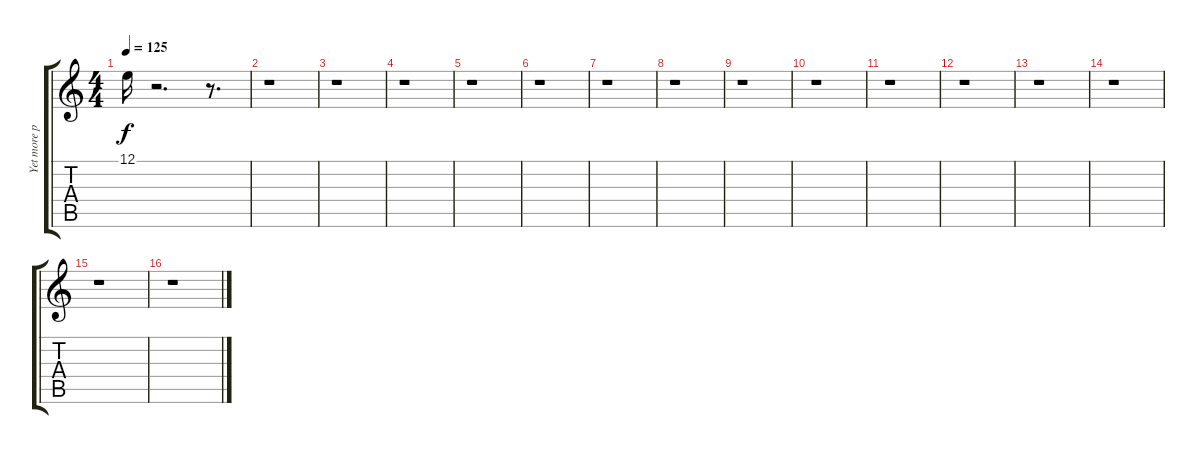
\track ("Yet more piano" "Yet more p") {instrument acousticgrandpiano}
\staff {score tabs}
\tuning (E4 B3 G3 D3 A2 E2) {hide}
\ts (4 4)
\tempo 125
\clef g2
\ks c
12.1{t}.16{dy f} r.2{d} r.8{d} |
r.1 |
r.1 |
r.1 |
r.1 |
r.1 |
r.1 |
r.1 |
r.1 |
r.1 |
r.1 |
r.1 |
r.1 |
r.1 |
r.1 |
r.1
